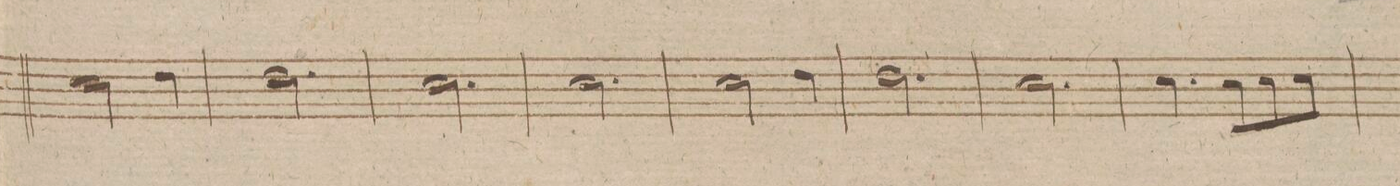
**kern	**dynam
*I"Corno 1mo in A.	*
*clefG2	*
*k[f#]	*
*met(c|)	*
*M3/4	*
2g/	.
4a/	.
=202	=202
2.a/	.
=203	=203
2.g/	.
=204	=204
2.g/	.
=205	=205
2g/	.
4a/	.
=206	=206
2.a/	.
=207	=207
2.g/	.
=208	=208
4.g/	.
8g/L	.
8g/	.
8g/J	.
=209	=209
*-	*-
